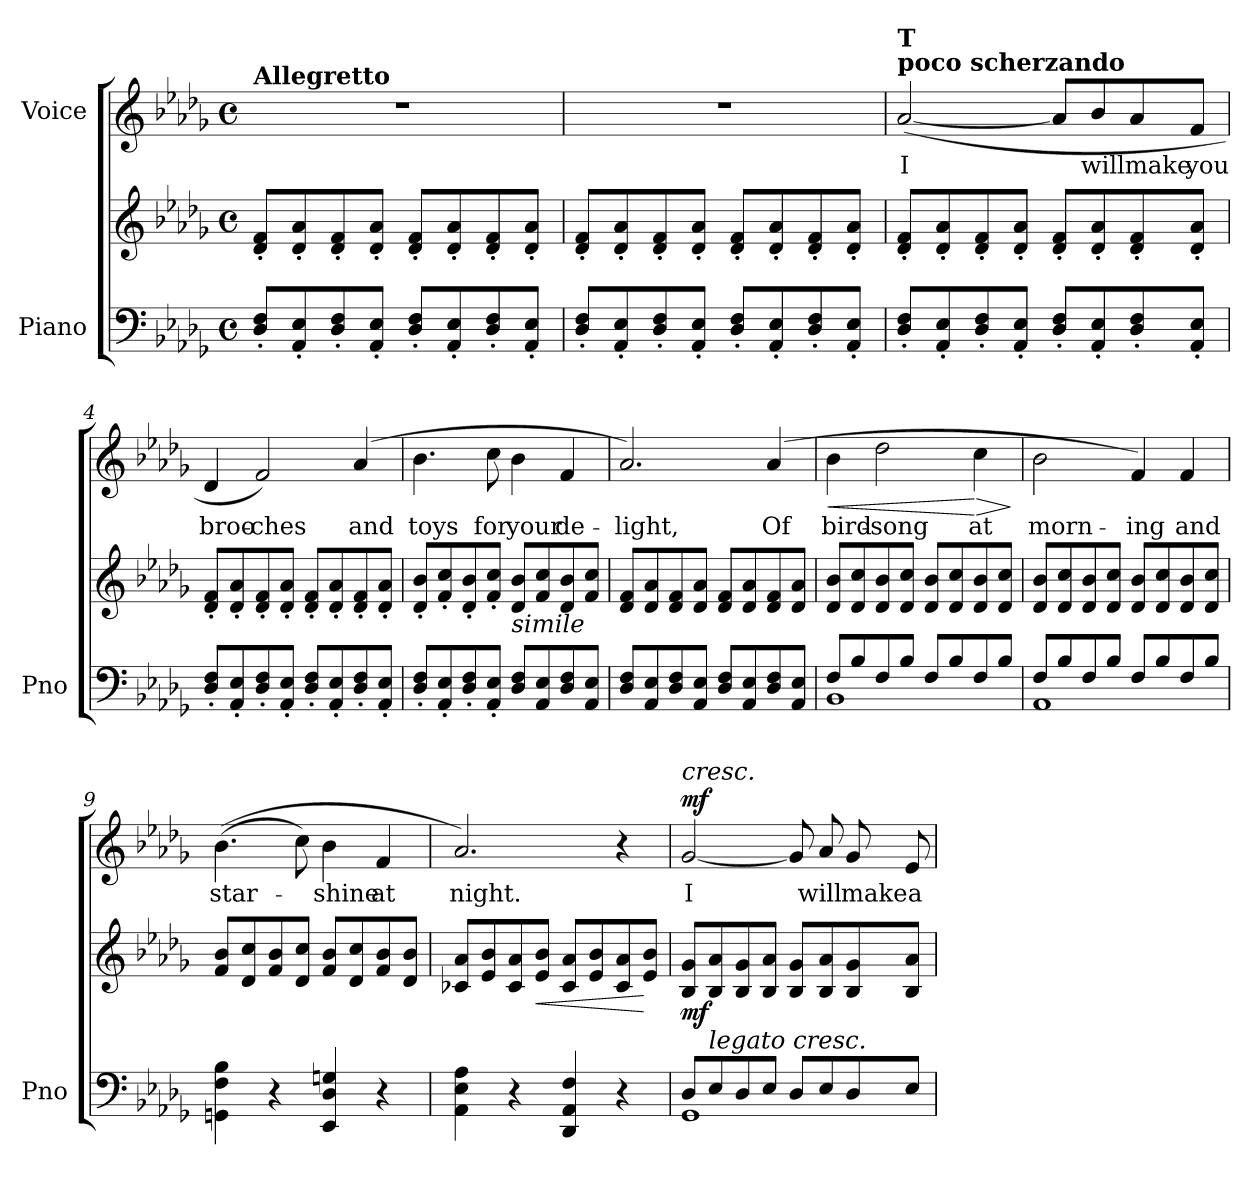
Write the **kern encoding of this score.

**kern	**kern	**dynam	**kern	**text	**dynam
*part2	*part2	*part2	*part1	*part1	*part1
*staff3	*staff2	*staff2/3	*staff1	*staff1	*staff1
*I"Piano	*	*	*I"Voice	*	*
*I'Pno	*	*	*	*	*
*clefF4	*clefG2	*	*clefG2	*	*
*k[b-e-a-d-g-]	*k[b-e-a-d-g-]	*	*k[b-e-a-d-g-]	*	*
*M4/4	*M4/4	*	*M4/4	*	*
*met(c)	*met(c)	*	*met(c)	*	*
=1	=1	=1	=1	=1	=1
!	!	!	!LO:TX:a:B:t=Allegretto	!	!
!	!	!LO:DY:b	!	!	!
!	!	!LO:DY:n=1:b	!	!	!
8D-/' 8F/'L	8d-/' 8f/'L	p other-dynamics	1r	.	.
8AA-/' 8E-/'	8d-/' 8a-/'	.	.	.	.
8D-/' 8F/'	8d-/' 8f/'	.	.	.	.
8AA-/' 8E-/'J	8d-/' 8a-/'J	.	.	.	.
8D-/' 8F/'L	8d-/' 8f/'L	.	.	.	.
8AA-/' 8E-/'	8d-/' 8a-/'	.	.	.	.
8D-/' 8F/'	8d-/' 8f/'	.	.	.	.
8AA-/' 8E-/'J	8d-/' 8a-/'J	.	.	.	.
=2	=2	=2	=2	=2	=2
8D-/' 8F/'L	8d-/' 8f/'L	.	1r	.	.
8AA-/' 8E-/'	8d-/' 8a-/'	.	.	.	.
8D-/' 8F/'	8d-/' 8f/'	.	.	.	.
8AA-/' 8E-/'J	8d-/' 8a-/'J	.	.	.	.
8D-/' 8F/'L	8d-/' 8f/'L	.	.	.	.
8AA-/' 8E-/'	8d-/' 8a-/'	.	.	.	.
8D-/' 8F/'	8d-/' 8f/'	.	.	.	.
8AA-/' 8E-/'J	8d-/' 8a-/'J	.	.	.	.
=3	=3	=3	=3	=3	=3
!	!	!	!LO:TX:a:B:t=poco scherzando	!	!
!	!	!	!LO:TX:a:B:t=T	!	!
!	!	!	!	!LO:LY:b	!
8D-/' 8F/'L	8d-/' 8f/'L	.	(>[2a-/	I	.
8AA-/' 8E-/'	8d-/' 8a-/'	.	.	.	.
8D-/' 8F/'	8d-/' 8f/'	.	.	.	.
8AA-/' 8E-/'J	8d-/' 8a-/'J	.	.	.	.
8D-/' 8F/'L	8d-/' 8f/'L	.	8a-/L]	.	.
!	!	!	!	!LO:LY:b	!
8AA-/' 8E-/'	8d-/' 8a-/'	.	8b-/	will	.
!	!	!	!	!LO:LY:b	!
8D-/' 8F/'	8d-/' 8f/'	.	8a-/	make	.
!	!	!	!	!LO:LY:b	!
8AA-/' 8E-/'J	8d-/' 8a-/'J	.	8f/J	you	.
!!LO:LB:g=z
=4	=4	=4	=4	=4	=4
!	!	!	!	!LO:LY:b	!
8D-/' 8F/'L	8d-/' 8f/'L	.	4d-/	broo-	.
8AA-/' 8E-/'	8d-/' 8a-/'	.	.	.	.
!	!	!	!	!LO:LY:b	!
8D-/' 8F/'	8d-/' 8f/'	.	2f/)	-ches	.
8AA-/' 8E-/'J	8d-/' 8a-/'J	.	.	.	.
8D-/' 8F/'L	8d-/' 8f/'L	.	.	.	.
8AA-/' 8E-/'	8d-/' 8a-/'	.	.	.	.
!	!	!	!	!LO:LY:b	!
8D-/' 8F/'	8d-/' 8f/'	.	(>4a-/	and	.
8AA-/' 8E-/'J	8d-/' 8a-/'J	.	.	.	.
=5	=5	=5	=5	=5	=5
!	!	!	!	!LO:LY:b	!
8D-/' 8F/'L	8d-/' 8b-/'L	.	4.b-\	toys	.
8AA-/' 8E-/'	8f/' 8cc/'	.	.	.	.
8D-/' 8F/'	8d-/' 8b-/'	.	.	.	.
!	!	!	!	!LO:LY:b	!
8AA-/' 8E-/'J	8f/' 8cc/'J	.	8cc\	for	.
!	!LO:TX:b:i:t=simile	!	!	!	!
!	!	!	!	!LO:LY:b	!
8D-/ 8F/L	8d-/ 8b-/L	.	4b-\	your	.
8AA-/ 8E-/	8f/ 8cc/	.	.	.	.
!	!	!	!	!LO:LY:b	!
8D-/ 8F/	8d-/ 8b-/	.	4f/	de-	.
8AA-/ 8E-/J	8f/ 8cc/J	.	.	.	.
=6	=6	=6	=6	=6	=6
!	!	!	!	!LO:LY:b	!
8D-/ 8F/L	8d-/ 8f/L	.	2.a-/)	-light,	.
8AA-/ 8E-/	8d-/ 8a-/	.	.	.	.
8D-/ 8F/	8d-/ 8f/	.	.	.	.
8AA-/ 8E-/J	8d-/ 8a-/J	.	.	.	.
8D-/ 8F/L	8d-/ 8f/L	.	.	.	.
8AA-/ 8E-/	8d-/ 8a-/	.	.	.	.
!	!	!	!	!LO:LY:b	!
8D-/ 8F/	8d-/ 8f/	.	(>4a-/	Of	.
8AA-/ 8E-/J	8d-/ 8a-/J	.	.	.	.
!!LO:LB:g=z
=7	=7	=7	=7	=7	=7
*^	*	*	*	*	*
!	!	!	!	!	!LO:LY:b	!LO:HP:b
8F/L	1BB-	8d-/ 8b-/L	.	4b-\	bird-	<
8B-/	.	8d-/ 8cc/	.	.	.	.
!	!	!	!	!	!LO:LY:b	!
8F/	.	8d-/ 8b-/	.	2dd-\	-song	.
8B-/J	.	8d-/ 8cc/J	.	.	.	.
8F/L	.	8d-/ 8b-/L	.	.	.	.
8B-/	.	8d-/ 8cc/	.	.	.	.
!	!	!	!	!	!LO:LY:b	!LO:HP:n=1:b
8F/	.	8d-/ 8b-/	.	4cc\	at	[ >
8B-/J	.	8d-/ 8cc/J	.	.	.	.
*v	*v	*	*	*	*	*
.	.	.	.	.	]
=8	=8	=8	=8	=8	=8
*^	*	*	*	*	*
!	!	!	!	!	!LO:LY:b	!
8F/L	1AA-	8d-/ 8b-/L	.	2b-\	morn-	.
8B-/	.	8d-/ 8cc/	.	.	.	.
8F/	.	8d-/ 8b-/	.	.	.	.
8B-/J	.	8d-/ 8cc/J	.	.	.	.
!	!	!	!	!	!LO:LY:b	!
8F/L	.	8d-/ 8b-/L	.	4f/)	-ing	.
8B-/	.	8d-/ 8cc/	.	.	.	.
!	!	!	!	!	!LO:LY:b	!
8F/	.	8d-/ 8b-/	.	4f/	and	.
8B-/J	.	8d-/ 8cc/J	.	.	.	.
*v	*v	*	*	*	*	*
=9	=9	=9	=9	=9	=9
!	!	!	!	!LO:LY:b	!
4GGn\ 4F\ 4B-\	8f/ 8b-/L	.	(>(>4.b-\	star-	.
.	8d-/ 8cc/	.	.	.	.
4r	8f/ 8b-/	.	.	.	.
.	8d-/ 8cc/J	.	8cc\)	.	.
!	!	!	!	!LO:LY:b	!
4EE-/ 4D-/ 4Gn/	8f/ 8b-/L	.	4b-\	-shine	.
.	8d-/ 8cc/	.	.	.	.
!	!	!	!	!LO:LY:b	!
4r	8f/ 8b-/	.	4f/	at	.
.	8d-/ 8b-/J	.	.	.	.
=10	=10	=10	=10	=10	=10
!	!	!	!	!LO:LY:b	!
4AA-\ 4E-\ 4A-\	8c-X/ 8a-/L	.	2.a-/)	night.	.
.	8e-/ 8b-/	.	.	.	.
4r	8c-/ 8a-/	.	.	.	.
!	!	!LO:HP:b	!	!	!
.	8e-/ 8b-/J	<	.	.	.
4DD-/ 4AA-/ 4F/	8c-/ 8a-/L	.	.	.	.
.	8e-/ 8b-/	.	.	.	.
4r	8c-/ 8a-/	.	4r	.	.
.	8e-/ 8b-/J	[	.	.	.
!!LO:PB:g=z
=11	=11	=11	=11	=11	=11
*^	*	*	*	*	*
!	!	!	!	!LO:TX:a:i:t=cresc.	!	!
!	!	!	!LO:DY:b	!	!LO:LY:b	!LO:DY:a
8D-/L	1GG-	8B-/ 8g-/L	mf	[2g-/	I	mf
!	!	!LO:TX:b:i:t=legato cresc.	!	!	!	!
8E-/	.	8B-/ 8a-/	.	.	.	.
8D-/	.	8B-/ 8g-/	.	.	.	.
8E-/J	.	8B-/ 8a-/J	.	.	.	.
8D-/L	.	8B-/ 8g-/L	.	8g-/]	.	.
!	!	!	!	!	!LO:LY:b	!
8E-/	.	8B-/ 8a-/	.	8a-/	will	.
!	!	!	!	!	!LO:LY:b	!
8D-/	.	8B-/ 8g-/	.	8g-/	make	.
!	!	!	!	!	!LO:LY:b	!
8E-/J	.	8B-/ 8a-/J	.	8e-/	a	.
*v	*v	*	*	*	*	*
=	=	=	=	=	=
*-	*-	*-	*-	*-	*-
